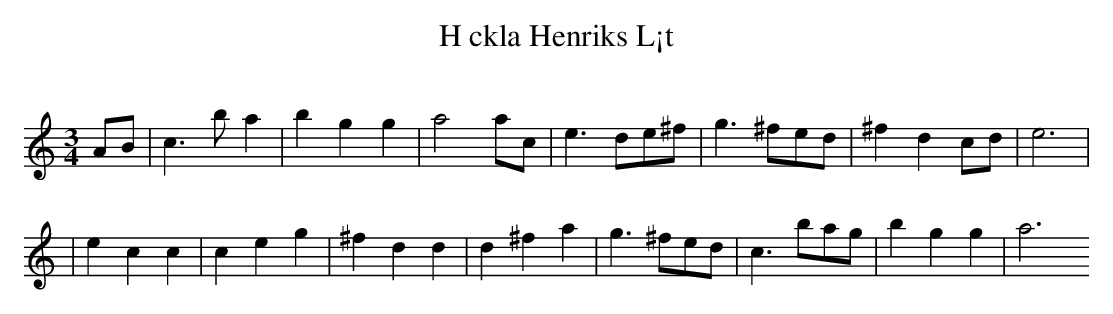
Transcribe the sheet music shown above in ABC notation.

X:1
T:H ckla Henriks L¡t
O:
M:3/4
L:1/8
K:Am
AB|c3 ba2|b2g2g2|a4ac|e3de^f|g3^fed|^f2d2cd|e6|
|e2c2c2|c2e2g2|^f2d2d2|d2^f2a2|g3^fed|c3bag|b2g2g2|a6
